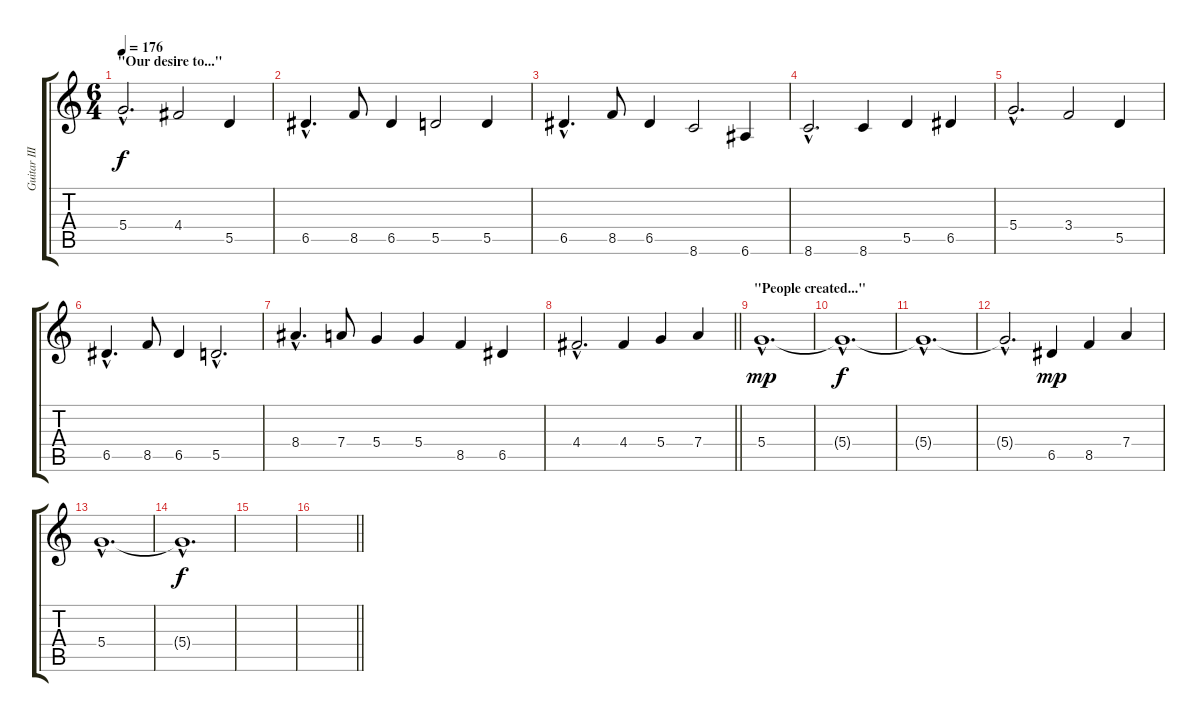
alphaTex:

\track ("Guitar III" "Guitar III") {instrument distortionguitar}
\staff {score tabs}
\tuning (E4 B3 G3 D3 A2 E2) {hide}
\ts (6 4)
\section ("" "\"Our desire to...\"")
\tempo 176
\clef g2
\ks c
5.4{hac}.2{d dy f} 4.4.2 5.5.4 |
6.5{hac}.4{d} 8.5.8 6.5.4 5.5.2 5.5.4 |
6.5{hac}.4{d} 8.5.8 6.5.4 8.6.2 6.6.4 |
8.6{hac}.2{d} 8.6.4 5.5.4 6.5.4 |
5.4{hac}.2{d} 3.4.2 5.5.4 |
6.5{hac}.4{d} 8.5.8 6.5.4 5.5{hac}.2{d} |
8.4{hac}.4{d} 7.4.8 5.4.4 5.4.4 8.5.4 6.5.4 |
\barLineRight lightlight
4.4{hac}.2{d} 4.4.4 5.4.4 7.4.4 |
\section ("" "\"People created...\"")
5.4{hac}.1{d dy mp} |
5.4{hac t}.1{d dy f} |
5.4{hac t}.1{d} |
5.4{hac t}.2{d} 6.5.4{dy mp} 8.5.4 7.4.4 |
5.4{hac}.1{d} |
5.4{hac t}.1{d dy f} |
|
\barLineRight lightlight
